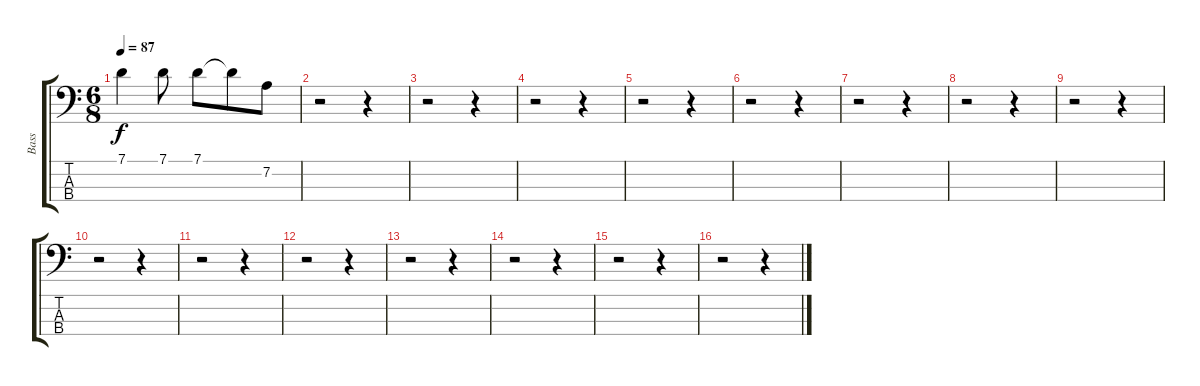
\track ("Bass" "Bass") {instrument electricbassfinger}
\staff {score tabs}
\tuning (G2 D2 A1 E1) {hide}
\ts (6 8)
\tempo 87
\clef f4
\ks c
7.1.4{dy f} 7.1.8 7.1.8 7.1{t}.8 7.2.8 |
r.2 r.4 |
r.2 r.4 |
r.2 r.4 |
r.2 r.4 |
r.2 r.4 |
r.2 r.4 |
r.2 r.4 |
r.2 r.4 |
r.2 r.4 |
r.2 r.4 |
r.2 r.4 |
r.2 r.4 |
r.2 r.4 |
r.2 r.4 |
r.2 r.4
